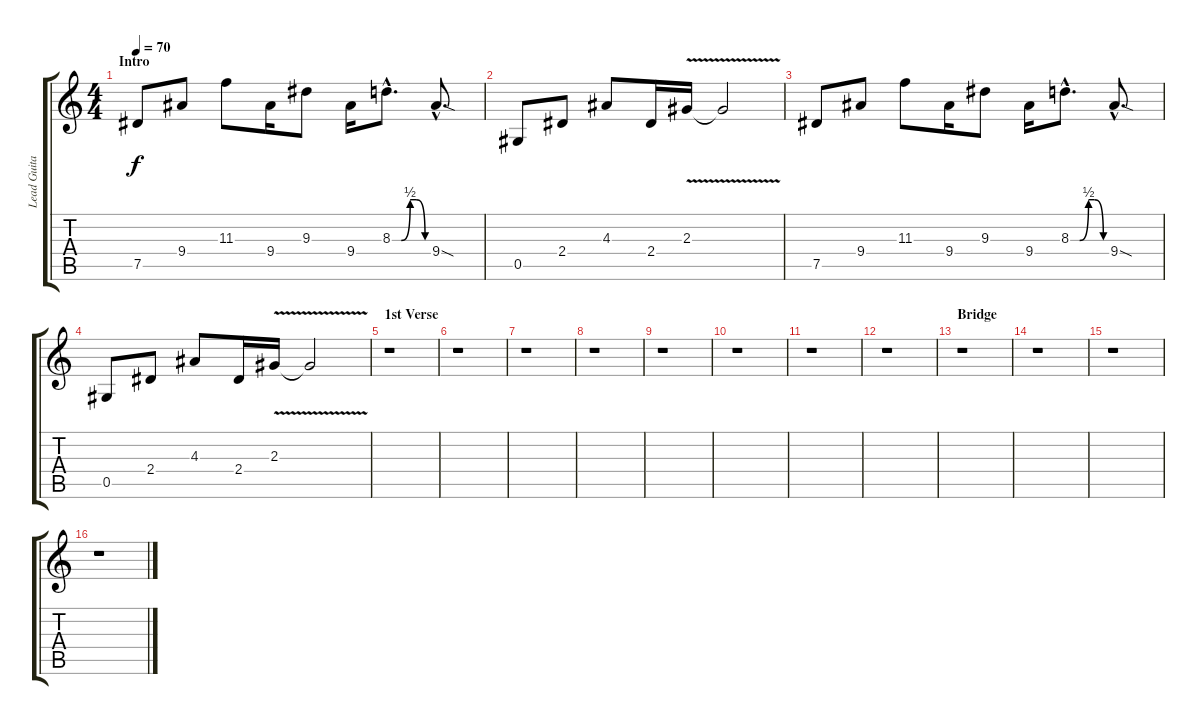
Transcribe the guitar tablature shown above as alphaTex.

\track ("Lead Guitar" "Lead Guita") {instrument overdrivenguitar}
\staff {score tabs}
\tuning (Eb4 Bb3 Gb3 Db3 Ab2 Eb2) {hide}
\ts (4 4)
\section ("" "Intro")
\tempo 70
\clef g2
\ks c
7.5.8{dy f instrument overdrivenguitar} 9.4.8 11.3.8 9.4.16 9.3.8 9.4.16 8.3{be (custom 0 0 15 0 30 2 40 2 55 0 60 0) hac}.8{d} 9.4{sod hac}.8{d} |
0.5.8 2.4.8 4.3.8 2.4.16 2.3{v}.16 2.3{t}.2 |
7.5.8 9.4.8 11.3.8 9.4.16 9.3.8 9.4.16 8.3{be (custom 0 0 15 0 30 2 40 2 55 0 60 0) hac}.8{d} 9.4{sod hac}.8{d} |
0.5.8 2.4.8 4.3.8 2.4.16 2.3{v}.16 2.3{t}.2 |
\section ("" "1st Verse")
r.1 |
r.1 |
r.1 |
r.1 |
r.1 |
r.1 |
r.1 |
r.1 |
\section ("" "Bridge")
r.1 |
r.1 |
r.1 |
r.1
